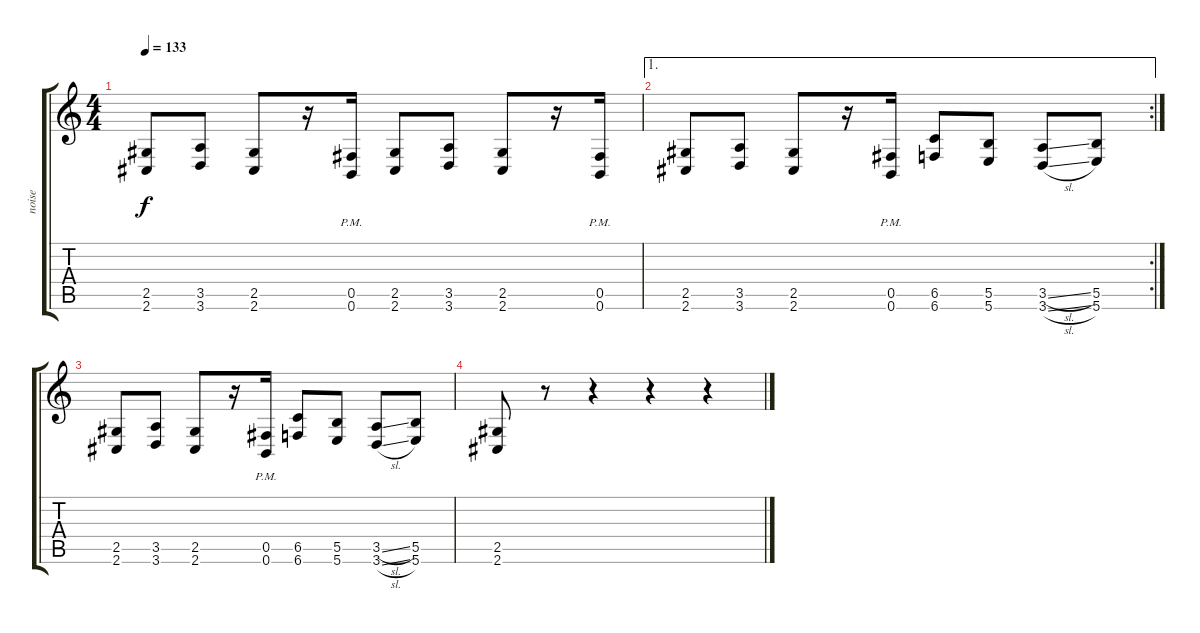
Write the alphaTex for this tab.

\track ("noise" "noise") {instrument overdrivenguitar}
\staff {score tabs}
\tuning (Db4 Ab3 E3 B2 Gb2 B1) {hide}
\ts (4 4)
\tempo 133
\clef g2
\ks c
(2.5 2.6).8{dy f} (3.5 3.6).8 (2.5 2.6).8 r.16 (0.5{pm} 0.6{pm}).16 (2.5 2.6).8 (3.5 3.6).8 (2.5 2.6).8 r.16 (0.5{pm} 0.6{pm}).16 |
\ae 1
\rc 2
(2.5 2.6).8 (3.5 3.6).8 (2.5 2.6).8 r.16 (0.5{pm} 0.6{pm}).16 (6.5 6.6).8 (5.5 5.6).8 (3.5{sl} 3.6{sl}).8 (5.5 5.6).8 |
(2.5 2.6).8 (3.5 3.6).8 (2.5 2.6).8 r.16 (0.5{pm} 0.6{pm}).16 (6.5 6.6).8 (5.5 5.6).8 (3.5{sl} 3.6{sl}).8 (5.5 5.6).8 |
(2.5 2.6).8 r.8 r.4 r.4 r.4
